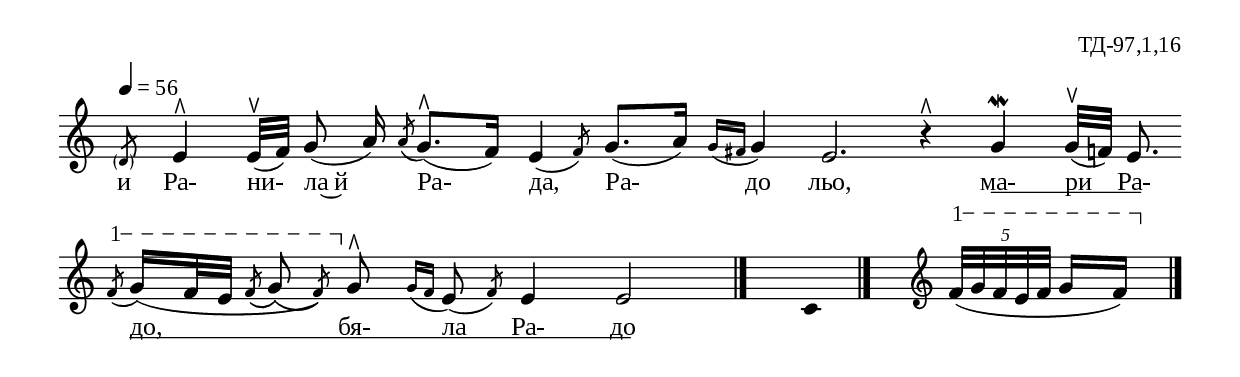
%{
eng_097_1_16
%}

\include "td-preamble.ly"

\score {
\relative c' {
\tempo 4 = 56
%\time 2/4
\cadenzaOn
\parG
\iii \parenthesize d8
e4^\rtoe e32^\ltoe[( f]) g8\noBeam( a16) \acciaccatura a8 g8.^\rtoe([ f16]) 
\afterGrace e4( { \stdB f8) \stdE } g8.([ a16]) \acciaccatura { g16[ fis] } g4 e2. r4^\rtoe  \bar "" 
g4\mordent g32^\ltoe[( f]) e8. \bar "" 
\varA
\acciaccatura f8\startTextSpan g16[( f32 e] \grace { \stdB f8\( \stdE }
\afterGrace g8\)\( { \stdB f\stopTextSpan\)) \stdE }
\bar ""  
g8^\rtoe\noBeam \acciaccatura { g16[ f] } \afterGrace e8\noBeam( { \stdB  f) \stdE } e4 e2
\bar "|."
s16 \fixB c16 \fixC
\bar "|."
s64 \clef treble 
\varA
\times 2/5 { f32\startTextSpan([ g f e f] } g16[ f\stopTextSpan])
\bar "|."  
}
\addlyrics { и  Ра- ни- ла~й Ра- да, Ра- до льо, 
ма- \startTextSpan ри Ра- \stopTextSpan 
до, \startTextSpan бя- ла Ра- до \stopTextSpan }
%
\layout {
   \context { \Staff \remove "Time_signature_engraver" } 
  indent = #0
  line-width = 190\mm
  ragged-right=##f
\context {
      \Lyrics
      \consists "Text_spanner_engraver"
      \override TextSpanner #'direction = #DOWN
      \override TextSpanner #'style = #'line    
      \override TextSpanner #'outside-staff-priority = ##f
      \override TextSpanner #'padding = #0.2 % sets the distance of the line from the lyrics
      \override TextSpanner #'bound-details =
      #`((left . ((Y . 0)
                  (padding . 0)
                  (attach-dir . ,LEFT)))
         (left-broken . ((end-on-note . #t)))
         (right . ((Y . 0)
                   (padding . 0)
                   (attach-dir . ,RIGHT))))
    }
  
}
%
\midi { 
	\context {
		\Score
		tempoWholesPerMinute = #(ly:make-moment 56 4)
		}
	}
}
%
\header{
  opus = "ТД-97,1,16"
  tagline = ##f
}


